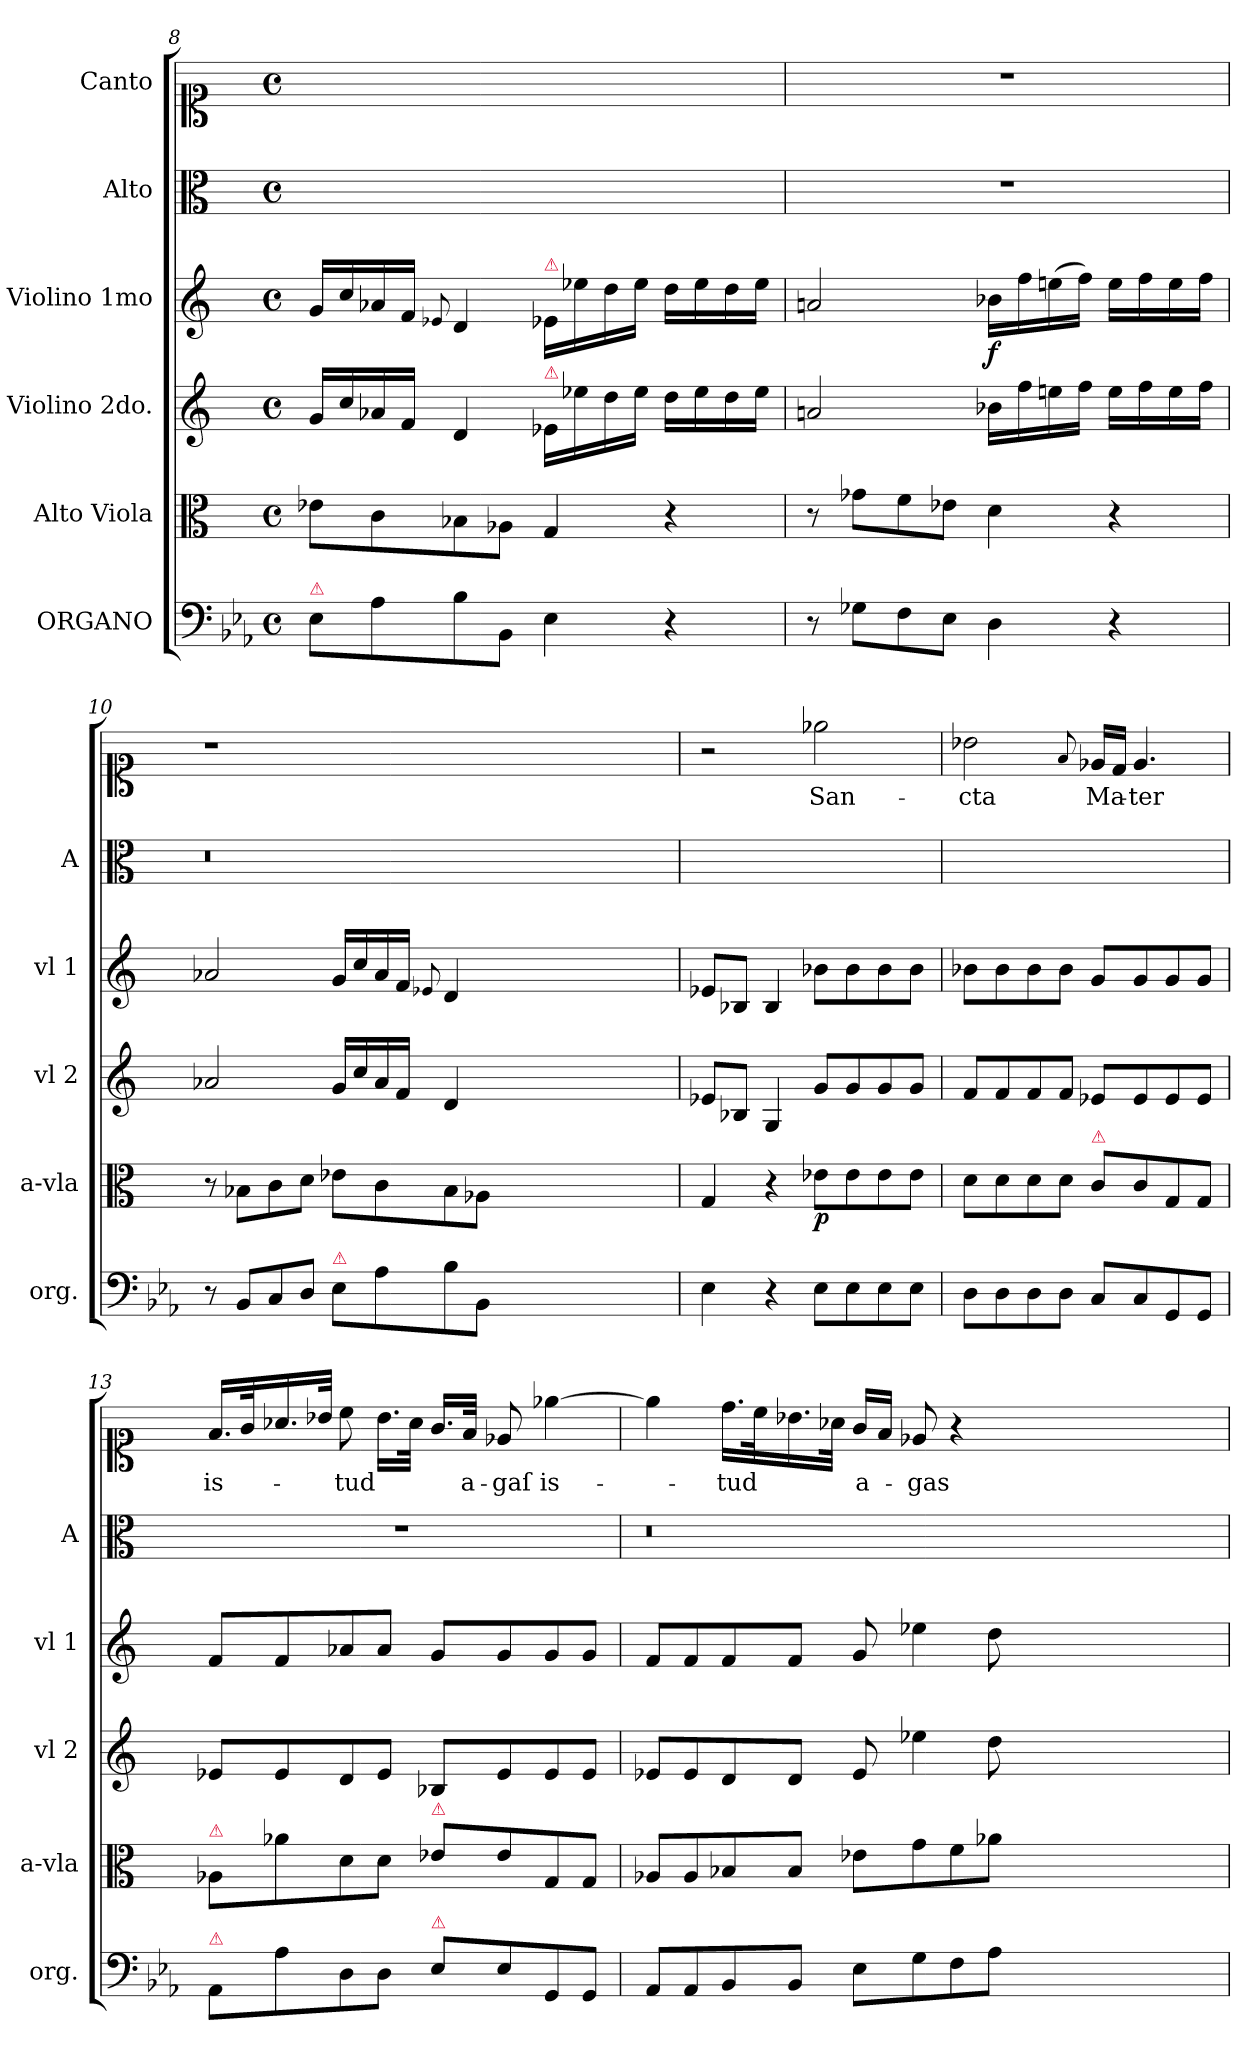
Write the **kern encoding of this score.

**kern	**kern	**dynam	**kern	**dynam	**kern	**dynam	**kern	**kern	**text
*part6	*part5	*part5	*part4	*part4	*part3	*part3	*part2	*part1	*part1
*staff6	*staff5	*staff5	*staff4	*staff4	*staff3	*staff3	*staff2	*staff1	*staff1
*I"ORGANO	*I"Alto Viola	*	*I"Violino 2do.	*	*I"Violino 1mo	*	*I"Alto	*I"Canto	*
*I'org.	*I'a-vla	*	*I'vl 2	*	*I'vl 1	*	*I'A	*	*
*clefF4	*clefC3	*	*clefG2	*	*clefG2	*	*clefC3	*clefC1	*
*k[b-e-a-]	*	*	*	*	*	*	*	*	*
*M4/4	*M4/4	*	*M4/4	*	*M4/4	*	*M4/4	*M4/4	*
*met(c)	*met(c)	*	*met(c)	*	*met(c)	*	*met(c)	*met(c)	*
=8	=8	=8	=8	=8	=8	=8	=8	=8	=8
!LO:TX:a:color=crimson:t=⚠	!	!	!	!	!	!	!	!	!
8E-\L	8e-\L	.	16g/LL	.	16g/LL	.	1ryy	1ryy	.
.	.	.	16cc/	.	16cc/	.	.	.	.
8A-\	8c\	.	16a-/	.	16a-/	.	.	.	.
.	.	.	16f/JJ	.	16f/JJ	.	.	.	.
.	.	.	.	.	8qqe-/	.	.	.	.
8B-\	8B-\	.	4d/	.	4d/	.	.	.	.
8BB-/J	8A-\J	.	.	.	.	.	.	.	.
!	!	!	!	!	!LO:TX:a:color=crimson:t=⚠	!	!	!	!
!	!	!	!LO:TX:a:color=crimson:t=⚠	!	!	!	!	!	!
4E-\	4G/	.	16e-/LL	.	16e-/LL	.	.	.	.
.	.	.	16ee-\	.	16ee-\	.	.	.	.
.	.	.	16dd\	.	16dd\	.	.	.	.
.	.	.	16ee-\JJ	.	16ee-\JJ	.	.	.	.
4r	4r	.	16dd\LL	.	16dd\LL	.	.	.	.
.	.	.	16ee-\	.	16ee-\	.	.	.	.
.	.	.	16dd\	.	16dd\	.	.	.	.
.	.	.	16ee-\JJ	.	16ee-\JJ	.	.	.	.
=9	=9	=9	=9	=9	=9	=9	=9	=9	=9
8r	8r	.	2an/	.	2an/	.	1r	1r	.
8G-X\L	8g-X\L	.	.	.	.	.	.	.	.
8F\	8f\	.	.	.	.	.	.	.	.
8E-\J	8e-\J	.	.	.	.	.	.	.	.
!	!	!	!	!	!	!LO:DY:b	!	!	!
4D\	4d\	.	16b-\LL	.	16b-\LL	f	.	.	.
.	.	.	16ff\	.	16ff\	.	.	.	.
.	.	.	16een\	.	(16een\	.	.	.	.
.	.	.	16ff\JJ	.	16ff\JJ)	.	.	.	.
4r	4r	.	16ee\LL	.	16ee\LL	.	.	.	.
.	.	.	16ff\	.	16ff\	.	.	.	.
.	.	.	16ee\	.	16ee\	.	.	.	.
.	.	.	16ff\JJ	.	16ff\JJ	.	.	.	.
=10	=10	=10	=10	=10	=10	=10	=10	=10	=10
8r	8r	.	2a-X/	.	2a-X/	.	0.r	1r	.
8BB-/L	8B-\L	.	.	.	.	.	.	.	.
8C/	8c\	.	.	.	.	.	.	.	.
8D/J	8d\J	.	.	.	.	.	.	.	.
!LO:TX:a:color=crimson:t=⚠	!	!	!	!	!	!	!	!	!
8E-\L	8e-\L	.	16g/LL	.	16g/LL	.	.	.	.
.	.	.	16cc/	.	16cc/	.	.	.	.
8A-\	8c\	.	16a-/	.	16a-/	.	.	.	.
.	.	.	16f/JJ	.	16f/JJ	.	.	.	.
.	.	.	.	.	8qqe-/	.	.	.	.
8B-\	8B-\	.	4d/	.	4d/	.	.	.	.
8BB-/J	8A-\J	.	.	.	.	.	.	.	.
0ryy	0ryy	.	0ryy	.	0ryy	.	.	0ryy	.
=11	=11	=11	=11	=11	=11	=11	=11	=11	=11
4E-\	4G/	.	8e-/L	.	8e-/L	.	1ryy	2r	.
.	.	.	8B-/J	.	8B-/J	.	.	.	.
4r	4r	.	4G/	.	4B-/	.	.	.	.
!	!	!	!	!	!	!LO:DY:b	!	!	!
8E-\L	8e-\L	p	8g/L	p&colon;	8b-\L	p&colon;	.	2ee-\	San-
8E-\	8e-\	.	8g/	.	8b-\	.	.	.	.
8E-\	8e-\	.	8g/	.	8b-\	.	.	.	.
8E-\J	8e-\J	.	8g/J	.	8b-\J	.	.	.	.
=12	=12	=12	=12	=12	=12	=12	=12	=12	=12
8D\L	8d\L	.	8f/L	.	8b-\L	.	1ryy	2b-\	-cta
8D\	8d\	.	8f/	.	8b-\	.	.	.	.
8D\	8d\	.	8f/	.	8b-\	.	.	.	.
8D\J	8d\J	.	8f/J	.	8b-\J	.	.	.	.
.	.	.	.	.	.	.	.	8qqf/	.
!	!LO:TX:a:color=crimson:t=⚠	!	!	!	!	!	!	!	!
8C/L	8c\L	.	8e-/L	.	8g/L	.	.	16e-/LL	Ma-
.	.	.	.	.	.	.	.	16d/JJ	.
8C/	8c\	.	8e-/	.	8g/	.	.	4.e-/	-ter
8GG/	8G/	.	8e-/	.	8g/	.	.	.	.
8GG/J	8G/J	.	8e-/J	.	8g/J	.	.	.	.
=13	=13	=13	=13	=13	=13	=13	=13	=13	=13
!	!LO:TX:a:color=crimson:t=⚠	!	!	!	!	!	!	!	!
!LO:TX:a:color=crimson:t=⚠	!	!	!	!	!	!	!	!	!
8AA-/L	8A-/L	.	8e-/L	.	8f/L	.	1r	16.f/LL	is-
.	.	.	.	.	.	.	.	32g/K	.
8A-\	8a-\	.	8e-/	.	8f/	.	.	16.a-/	.
.	.	.	.	.	.	.	.	32b-/JJk	.
8D\	8d\	.	8d/	.	8a-/	.	.	8cc\	-tud
8D\J	8d\J	.	8e-/J	.	8a-/J	.	.	16.b-\LL	.
.	.	.	.	.	.	.	.	32a-\JJk	.
!	!LO:TX:a:color=crimson:t=⚠	!	!	!	!	!	!	!	!
!LO:TX:a:color=crimson:t=⚠	!	!	!	!	!	!	!	!	!
8E-\L	8e-\L	.	8B-/L	.	8g/L	.	.	16.g/LL	.
.	.	.	.	.	.	.	.	32f/JJk	a-
8E-\	8e-\	.	8e-/	.	8g/	.	.	8e-/	-gaſ
8GG/	8G/	.	8e-/	.	8g/	.	.	[4ee-\	is-
8GG/J	8G/J	.	8e-/J	.	8g/J	.	.	.	.
=14	=14	=14	=14	=14	=14	=14	=14	=14	=14
8AA-/L	8A-/L	.	8e-/L	.	8f/L	.	0.r	4ee-\]	.
8AA-/	8A-/	.	8e-/	.	8f/	.	.	.	.
8BB-/	8B-/	.	8d/	.	8f/	.	.	16.dd\LL	-tud
.	.	.	.	.	.	.	.	32cc\K	.
8BB-/J	8B-/J	.	8d/J	.	8f/J	.	.	16.b-\	.
.	.	.	.	.	.	.	.	32a-\JJk	.
8E-\L	8e-\L	.	8e-/	.	8g/	.	.	16g/LL	a-
.	.	.	.	.	.	.	.	16f/JJ	.
8G\	8g\	.	4ee-\	.	4ee-\	.	.	8e-/	-gas
8F\	8f\	.	.	.	.	.	.	4r	.
8A-\J	8a-\J	.	8dd\	.	8dd\	.	.	.	.
0ryy	0ryy	.	0ryy	.	0ryy	.	.	0ryy	.
=	=	=	=	=	=	=	=	=	=
*-	*-	*-	*-	*-	*-	*-	*-	*-	*-
